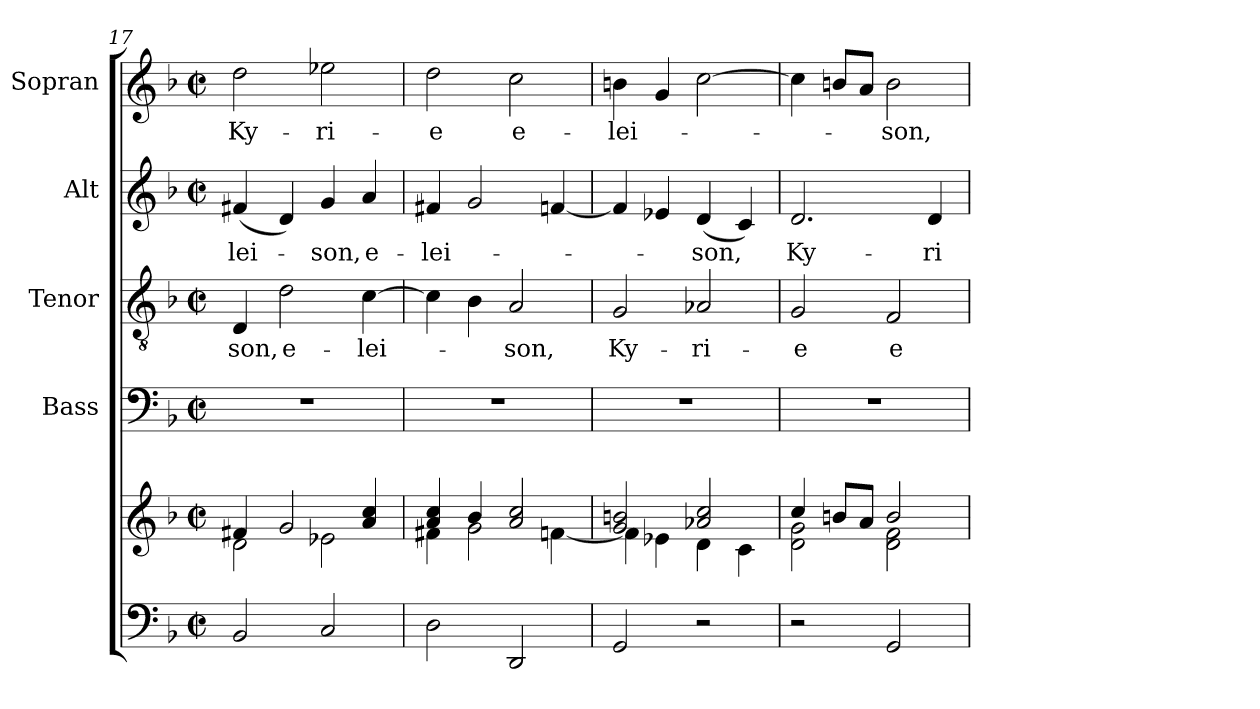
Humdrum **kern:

**kern	**kern	**kern	**kern	**text	**kern	**text	**kern	**text
*part5	*part5	*part4	*part3	*part3	*part2	*part2	*part1	*part1
*staff6	*staff5	*staff4	*staff3	*staff3	*staff2	*staff2	*staff1	*staff1
*	*	*I"Bass	*I"Tenor	*	*I"Alt	*	*I"Sopran	*
*	*	*I'B.	*I'T.	*	*I'A.	*	*I'S.	*
*clefF4	*clefG2	*clefF4	*clefGv2	*	*clefG2	*	*clefG2	*
*k[b-]	*k[b-]	*k[b-]	*k[b-]	*	*k[b-]	*	*k[b-]	*
*F:	*F:	*F:	*F:	*	*F:	*	*F:	*
*M2/2	*M2/2	*M2/2	*M2/2	*	*M2/2	*	*M2/2	*
*met(c|)	*met(c|)	*met(c|)	*met(c|)	*	*met(c|)	*	*met(c|)	*
=17	=17	=17	=17	=17	=17	=17	=17	=17
*	*^	*	*	*	*	*	*	*
!	!	!	!	!	!LO:LY:b	!	!LO:LY:b	!	!LO:LY:b
2BB-/	4f#X/	2d\	1r	4D/	-son,	(<4f#X/	-lei-	2dd\	Ky-
!	!	!	!	!	!LO:LY:b	!	!	!	!
.	2g/	.	.	2d\	e-	4d/)	.	.	.
!	!	!	!	!	!	!	!LO:LY:b	!	!LO:LY:b
2C/	.	2e-X\	.	.	.	4g/	-son,	2ee-X\	-ri-
!	!	!	!	!	!LO:LY:b	!	!LO:LY:b	!	!
.	4a/ 4cc/	.	.	[4c\	-lei-	4a/	e-	.	.
!!LO:LB:g=z
=18	=18	=18	=18	=18	=18	=18	=18	=18	=18
!	!	!	!	!	!	!	!LO:LY:b	!	!LO:LY:b
2D\	4a/ 4cc/	4f#X\	1r	4c\]	.	4f#X/	-lei-	2dd\	-e
.	4b-/	2g\	.	4B-\	.	2g/	.	.	.
!	!	!	!	!	!LO:LY:b	!	!	!	!LO:LY:b
2DD/	2a/ 2cc/	.	.	2A/	-son,	.	.	2cc\	e-
.	.	[<4fn\	.	.	.	[4fn/	.	.	.
=19	=19	=19	=19	=19	=19	=19	=19	=19	=19
!	!	!	!	!	!LO:LY:b	!	!	!	!LO:LY:b
2GG/	2g/ 2bn/	4f\]	1r	2G/	Ky-	4f/]	.	4bn\	-lei-
.	.	4e-X\	.	.	.	4e-X/	.	4g/	.
!	!	!	!	!	!LO:LY:b	!	!LO:LY:b	!	!
2r	2a-X/ 2cc/	4d\	.	2A-X/	-ri-	(<4d/	-son,	[2cc\	.
.	.	4c\	.	.	.	4c/)	.	.	.
=20	=20	=20	=20	=20	=20	=20	=20	=20	=20
!	!	!	!	!	!LO:LY:b	!	!LO:LY:b	!	!
2r	4cc/	2d\ 2g\	1r	2G/	-e	2.d/	Ky-	4cc\]	.
.	8bn/L	.	.	.	.	.	.	8bn/L	.
.	8a/J	.	.	.	.	.	.	8a/J	.
!	!	!	!	!	!LO:LY:b	!	!	!	!LO:LY:b
2GG/	2b/	2d\ 2f\	.	2F/	e-	.	.	2b\	-son,
!	!	!	!	!	!	!	!LO:LY:b	!	!
.	.	.	.	.	.	4d/	-ri-	.	.
*	*v	*v	*	*	*	*	*	*	*
=	=	=	=	=	=	=	=	=
*-	*-	*-	*-	*-	*-	*-	*-	*-
